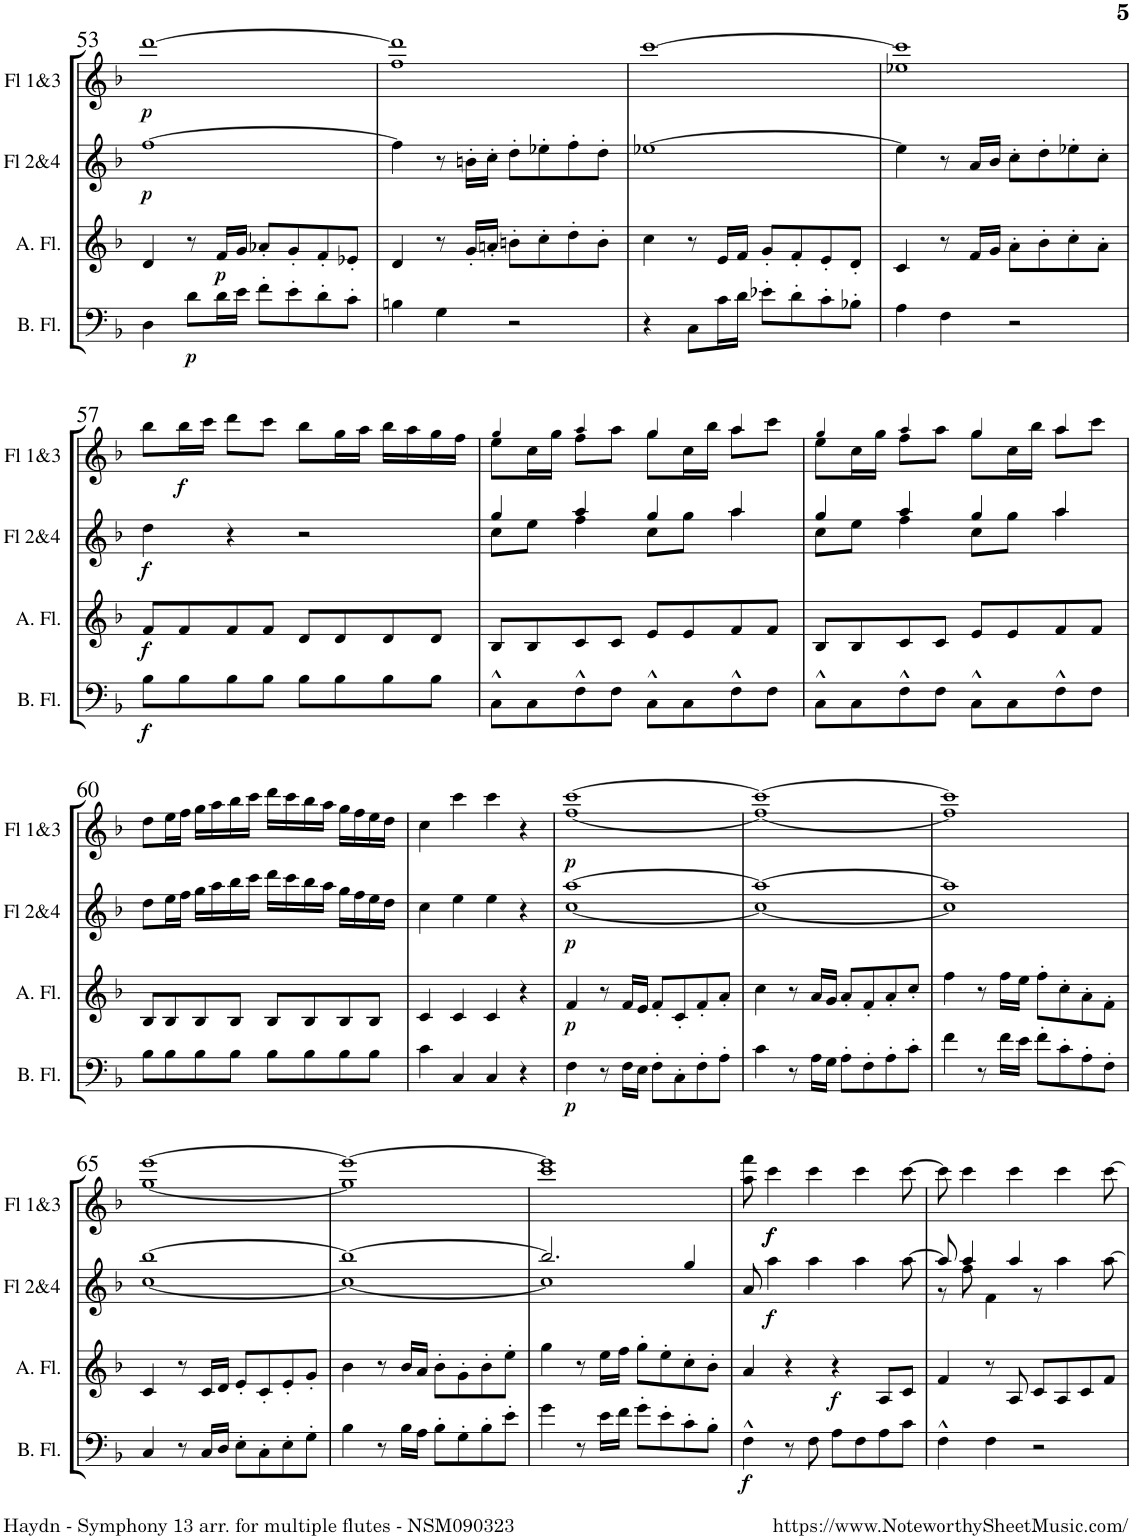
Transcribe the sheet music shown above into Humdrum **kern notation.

**kern	**dynam	**kern	**dynam	**kern	**dynam	**kern	**dynam
*part4	*part4	*part3	*part3	*part2	*part2	*part1	*part1
*staff4	*staff4	*staff3	*staff3	*staff2	*staff2	*staff1	*staff1
*I"Bass Flute	*	*I"Alto Flute	*	*I"Flutes 2&amp;4	*	*I"Flutes 1&amp;3	*
*I'B. Fl.	*	*I'A. Fl.	*	*I'Fl 2&amp;4	*	*I'Fl 1&amp;3	*
!!LO:PB:g=z
*clefF4	*	*clefG2	*	*clefG2	*	*clefG2	*
*k[b-]	*	*k[b-]	*	*k[b-]	*	*k[b-]	*
*M4/4	*	*M4/4	*	*M4/4	*	*M4/4	*
*met(c)	*	*met(c)	*	*met(c)	*	*met(c)	*
=53	=53	=53	=53	=53	=53	=53	=53
!	!	!	!	!	!LO:DY:b	!	!LO:DY:b
4D\	.	4d/	.	[1ff	p	[1ddd	p
!	!LO:DY:b	!	!	!	!	!	!
8d\L	p	8r	.	.	.	.	.
!	!	!	!LO:DY:b	!	!	!	!
16d\L	.	16f/LL	p	.	.	.	.
16e\JJ	.	16g/JJ	.	.	.	.	.
8f'\L	.	8a-X'/L	.	.	.	.	.
8e'\	.	8g'/	.	.	.	.	.
8d'\	.	8f'/	.	.	.	.	.
8c'\J	.	8e-X'/J	.	.	.	.	.
=54	=54	=54	=54	=54	=54	=54	=54
4Bn\	.	4d/	.	4ff\]	.	1ff 1ddd]	.
4G\	.	8r	.	8r	.	.	.
.	.	16g'/LL	.	16bn'\LL	.	.	.
.	.	16an'/JJ	.	16cc'\JJ	.	.	.
2r	.	8bn'\L	.	8dd'\L	.	.	.
.	.	8cc'\	.	8ee-X'\	.	.	.
.	.	8dd'\	.	8ff'\	.	.	.
.	.	8b'\J	.	8dd'\J	.	.	.
=55	=55	=55	=55	=55	=55	=55	=55
4r	.	4cc\	.	[1ee-X	.	[1ccc	.
8C\L	.	8r	.	.	.	.	.
16c\L	.	16e/LL	.	.	.	.	.
16d\JJ	.	16f/JJ	.	.	.	.	.
8e-X'\L	.	8g'/L	.	.	.	.	.
8d'\	.	8f'/	.	.	.	.	.
8c'\	.	8e'/	.	.	.	.	.
8B-X'\J	.	8d'/J	.	.	.	.	.
=56	=56	=56	=56	=56	=56	=56	=56
4A\	.	4c/	.	4ee-\]	.	1ee-X 1ccc]	.
4F\	.	8r	.	8r	.	.	.
.	.	16f/LL	.	16a/LL	.	.	.
.	.	16g/JJ	.	16b-/JJ	.	.	.
2r	.	8a'\L	.	8cc'\L	.	.	.
.	.	8b-'\	.	8dd'\	.	.	.
.	.	8cc'\	.	8ee-X'\	.	.	.
.	.	8a'\J	.	8cc'\J	.	.	.
!!LO:LB:g=z
=57	=57	=57	=57	=57	=57	=57	=57
!	!LO:DY:b	!	!LO:DY:b	!	!LO:DY:b	!	!
8B-\L	f	8f/L	f	4dd\	f	8bb-\L	.
!	!	!	!	!	!	!	!LO:DY:b
8B-\	.	8f/	.	.	.	16bb-\L	f
.	.	.	.	.	.	16ccc\JJ	.
8B-\	.	8f/	.	4r	.	8ddd\L	.
8B-\J	.	8f/J	.	.	.	8ccc\J	.
8B-\L	.	8d/L	.	2r	.	8bb-\L	.
8B-\	.	8d/	.	.	.	16gg\L	.
.	.	.	.	.	.	16aa\JJ	.
8B-\	.	8d/	.	.	.	16bb-\LL	.
.	.	.	.	.	.	16aa\	.
8B-\J	.	8d/J	.	.	.	16gg\	.
.	.	.	.	.	.	16ff\JJ	.
=58	=58	=58	=58	=58	=58	=58	=58
*	*	*	*	*^	*	*^	*
8C^^\L	.	8B-/L	.	4gg/	8cc\L	.	4gg!/	8ee\L	.
8C\	.	8B-/	.	.	8ee\J	.	.	16cc\L	.
.	.	.	.	.	.	.	.	16gg\JJ	.
8F^^\	.	8c/	.	4aa/	4ff\	.	4aa!/	8ff\L	.
8F\J	.	8c/J	.	.	.	.	.	8aa\J	.
8C^^\L	.	8e/L	.	4gg/	8cc\L	.	4gg!/	8gg\L	.
8C\	.	8e/	.	.	8gg\J	.	.	16cc\L	.
.	.	.	.	.	.	.	.	16bb-\JJ	.
8F^^\	.	8f/	.	4aa/	4aa\	.	4aa!/	8aa\L	.
8F\J	.	8f/J	.	.	.	.	.	8ccc\J	.
=59	=59	=59	=59	=59	=59	=59	=59	=59	=59
8C^^\L	.	8B-/L	.	4gg/	8cc\L	.	4gg!/	8ee\L	.
8C\	.	8B-/	.	.	8ee\J	.	.	16cc\L	.
.	.	.	.	.	.	.	.	16gg\JJ	.
8F^^\	.	8c/	.	4aa/	4ff\	.	4aa!/	8ff\L	.
8F\J	.	8c/J	.	.	.	.	.	8aa\J	.
8C^^\L	.	8e/L	.	4gg/	8cc\L	.	4gg!/	8gg\L	.
8C\	.	8e/	.	.	8gg\J	.	.	16cc\L	.
.	.	.	.	.	.	.	.	16bb-\JJ	.
8F^^\	.	8f/	.	4aa/	4aa\	.	4aa!/	8aa\L	.
8F\J	.	8f/J	.	.	.	.	.	8ccc\J	.
*	*	*	*	*v	*v	*	*	*	*
*	*	*	*	*	*	*v	*v	*
!!LO:LB:g=z
=60	=60	=60	=60	=60	=60	=60	=60
8B-\L	.	8B-/L	.	8dd\L	.	8dd\L	.
8B-\	.	8B-/	.	16ee\L	.	16ee\L	.
.	.	.	.	16ff\JJ	.	16ff\JJ	.
8B-\	.	8B-/	.	16gg\LL	.	16gg\LL	.
.	.	.	.	16aa\	.	16aa\	.
8B-\J	.	8B-/J	.	16bb-\	.	16bb-\	.
.	.	.	.	16ccc\JJ	.	16ccc\JJ	.
8B-\L	.	8B-/L	.	16ddd\LL	.	16ddd\LL	.
.	.	.	.	16ccc\	.	16ccc\	.
8B-\	.	8B-/	.	16bb-\	.	16bb-\	.
.	.	.	.	16aa\JJ	.	16aa\JJ	.
8B-\	.	8B-/	.	16gg\LL	.	16gg\LL	.
.	.	.	.	16ff\	.	16ff\	.
8B-\J	.	8B-/J	.	16ee\	.	16ee\	.
.	.	.	.	16dd\JJ	.	16dd\JJ	.
=61	=61	=61	=61	=61	=61	=61	=61
4c\	.	4c/	.	4cc\	.	4cc\	.
4C/	.	4c/	.	4ee\	.	4ccc\	.
4C/	.	4c/	.	4ee\	.	4ccc\	.
4r	.	4r	.	4r	.	4r	.
=62	=62	=62	=62	=62	=62	=62	=62
*	*	*	*	*^	*	*^	*
!	!LO:DY:b	!	!LO:DY:b	!	!	!LO:DY:b	!	!	!LO:DY:b
4F\	p	4f/	p	[1aa	[1cc	p	[1ccc	[1ff	p
8r	.	8r	.	.	.	.	.	.	.
16F\LL	.	16f/LL	.	.	.	.	.	.	.
16E\JJ	.	16e/JJ	.	.	.	.	.	.	.
8F'\L	.	8f'/L	.	.	.	.	.	.	.
8C'\	.	8c'/	.	.	.	.	.	.	.
8F'\	.	8f'/	.	.	.	.	.	.	.
8A'\J	.	8a'/J	.	.	.	.	.	.	.
=63	=63	=63	=63	=63	=63	=63	=63	=63	=63
4c\	.	4cc\	.	1aa_	1cc_	.	1ccc_	1ff_	.
8r	.	8r	.	.	.	.	.	.	.
16A\LL	.	16a/LL	.	.	.	.	.	.	.
16G\JJ	.	16g/JJ	.	.	.	.	.	.	.
8A'\L	.	8a'/L	.	.	.	.	.	.	.
8F'\	.	8f'/	.	.	.	.	.	.	.
8A'\	.	8a'/	.	.	.	.	.	.	.
8c'\J	.	8cc'/J	.	.	.	.	.	.	.
=64	=64	=64	=64	=64	=64	=64	=64	=64	=64
4f\	.	4ff\	.	1aa]	1cc]	.	1ccc]	1ff]	.
8r	.	8r	.	.	.	.	.	.	.
16f\LL	.	16ff\LL	.	.	.	.	.	.	.
16e\JJ	.	16ee\JJ	.	.	.	.	.	.	.
8f'\L	.	8ff'\L	.	.	.	.	.	.	.
8c'\	.	8cc'\	.	.	.	.	.	.	.
8A'\	.	8a'\	.	.	.	.	.	.	.
8F'\J	.	8f'\J	.	.	.	.	.	.	.
!!LO:LB:g=z	!!
=65	=65	=65	=65	=65	=65	=65	=65	=65	=65
4C/	.	4c/	.	[1bb-	[1cc	.	[1eee	[1gg	.
8r	.	8r	.	.	.	.	.	.	.
16C/LL	.	16c/LL	.	.	.	.	.	.	.
16D/JJ	.	16d/JJ	.	.	.	.	.	.	.
8E'\L	.	8e'/L	.	.	.	.	.	.	.
8C'\	.	8c'/	.	.	.	.	.	.	.
8E'\	.	8e'/	.	.	.	.	.	.	.
8G'\J	.	8g'/J	.	.	.	.	.	.	.
=66	=66	=66	=66	=66	=66	=66	=66	=66	=66
4B-\	.	4b-\	.	1bb-_	1cc_	.	1eee_	1gg]	.
8r	.	8r	.	.	.	.	.	.	.
16B-\LL	.	16b-/LL	.	.	.	.	.	.	.
16A\JJ	.	16a/JJ	.	.	.	.	.	.	.
8B-'\L	.	8b-'\L	.	.	.	.	.	.	.
8G'\	.	8g'\	.	.	.	.	.	.	.
8B-'\	.	8b-'\	.	.	.	.	.	.	.
8e'\J	.	8ee'\J	.	.	.	.	.	.	.
=67	=67	=67	=67	=67	=67	=67	=67	=67	=67
4g\	.	4gg\	.	2.bb-/]	1cc]	.	1eee]	1ccc	.
8r	.	8r	.	.	.	.	.	.	.
16e\LL	.	16ee\LL	.	.	.	.	.	.	.
16f\JJ	.	16ff\JJ	.	.	.	.	.	.	.
8g'\L	.	8gg'\L	.	.	.	.	.	.	.
8e'\	.	8ee'\	.	.	.	.	.	.	.
8c'\	.	8cc'\	.	4gg/	.	.	.	.	.
8B-'\J	.	8b-'\J	.	.	.	.	.	.	.
*	*	*	*	*v	*v	*	*	*	*
=68	=68	=68	=68	=68	=68	=68	=68	=68
!	!LO:DY:b	!	!	!	!	!	!	!
4F^^\	f	4a/	.	8a/	.	8aa\ 8fff\	8ryy	.
!	!	!	!	!	!LO:DY:b	!	!	!LO:DY:b
!	!	!	!	!	!	!	!	!LO:DY:n=1:b
.	.	.	.	4aa\	f	4ccc\	8ryy	f f
8r	.	4r	.	.	.	.	4ryy	.
8F\	.	.	.	4aa\	.	4ccc\	.	.
!	!	!	!LO:DY:b	!	!	!	!	!
8A\L	.	4r	f	.	.	.	2ryy	.
8F\	.	.	.	4aa\	.	4ccc\	.	.
8A\	.	8A/L	.	.	.	.	.	.
8c\J	.	8c/J	.	[8aa\	.	[8ccc\	.	.
*	*	*	*	*	*	*v	*v	*
=69	=69	=69	=69	=69	=69	=69	=69
*	*	*	*	*^	*	*	*
4F^^\	.	4f/	.	8aa/]	8r	.	8ccc\]	.
.	.	.	.	4aa/	8ff\	.	4ccc\	.
4F\	.	8r	.	.	4f\	.	.	.
.	.	8A/	.	4aa/	.	.	4ccc\	.
2r	.	8c/L	.	.	8r	.	.	.
.	.	8A/	.	4aa\	4.ryy	.	4ccc\	.
.	.	8c/	.	.	.	.	.	.
.	.	8f/J	.	[8aa\	.	.	[8ccc\	.
*	*	*	*	*v	*v	*	*	*
=	=	=	=	=	=	=	=
*-	*-	*-	*-	*-	*-	*-	*-
